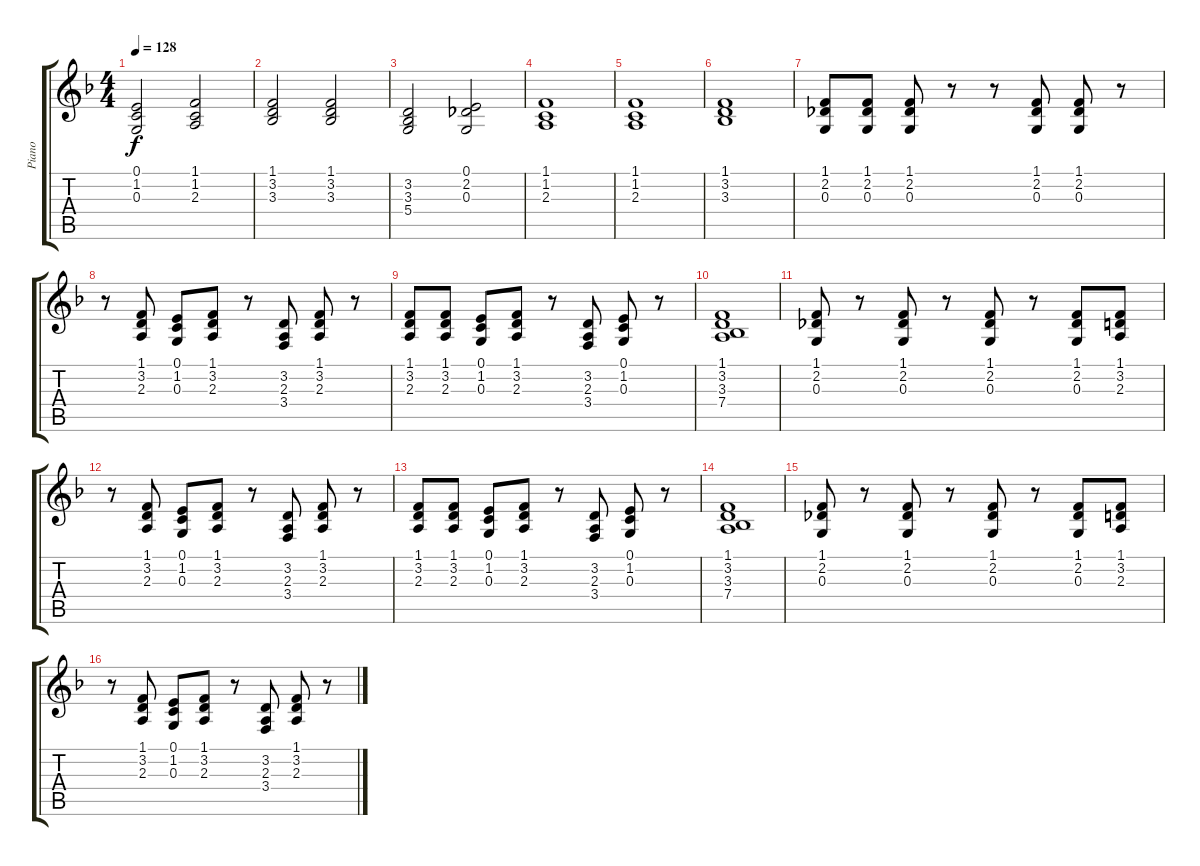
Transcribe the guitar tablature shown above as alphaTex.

\track ("Piano" "Piano") {instrument electricgrandpiano}
\staff {score tabs}
\tuning (E4 B3 G3 D3 A2 E2) {hide}
\ts (4 4)
\tempo 128
\clef g2
\ks f
(0.1 1.2 0.3).2{dy f} (1.1 1.2 2.3).2 |
(1.1 3.2 3.3).2 (1.1 3.2 3.3).2 |
(3.2 3.3 5.4).2 (0.1 2.2 0.3).2 |
(1.1 1.2 2.3).1 |
(1.1 1.2 2.3).1 |
(1.1 3.2 3.3).1 |
(1.1 2.2 0.3).8 (1.1 2.2 0.3).8 (1.1 2.2 0.3).8 r.8 r.8 (1.1 2.2 0.3).8 (1.1 2.2 0.3).8 r.8 |
r.8 (1.1 3.2 2.3).8 (0.1 1.2 0.3).8 (1.1 3.2 2.3).8 r.8 (3.2 2.3 3.4).8 (1.1 3.2 2.3).8 r.8 |
(1.1 3.2 2.3).8 (1.1 3.2 2.3).8 (0.1 1.2 0.3).8 (1.1 3.2 2.3).8 r.8 (3.2 2.3 3.4).8 (0.1 1.2 0.3).8 r.8 |
(1.1 3.2 3.3 7.4).1 |
(1.1 2.2 0.3).8 r.8 (1.1 2.2 0.3).8 r.8 (1.1 2.2 0.3).8 r.8 (1.1 2.2 0.3).8 (1.1 3.2 2.3).8 |
r.8 (1.1 3.2 2.3).8 (0.1 1.2 0.3).8 (1.1 3.2 2.3).8 r.8 (3.2 2.3 3.4).8 (1.1 3.2 2.3).8 r.8 |
(1.1 3.2 2.3).8 (1.1 3.2 2.3).8 (0.1 1.2 0.3).8 (1.1 3.2 2.3).8 r.8 (3.2 2.3 3.4).8 (0.1 1.2 0.3).8 r.8 |
(1.1 3.2 3.3 7.4).1 |
(1.1 2.2 0.3).8 r.8 (1.1 2.2 0.3).8 r.8 (1.1 2.2 0.3).8 r.8 (1.1 2.2 0.3).8 (1.1 3.2 2.3).8 |
r.8 (1.1 3.2 2.3).8 (0.1 1.2 0.3).8 (1.1 3.2 2.3).8 r.8 (3.2 2.3 3.4).8 (1.1 3.2 2.3).8 r.8
